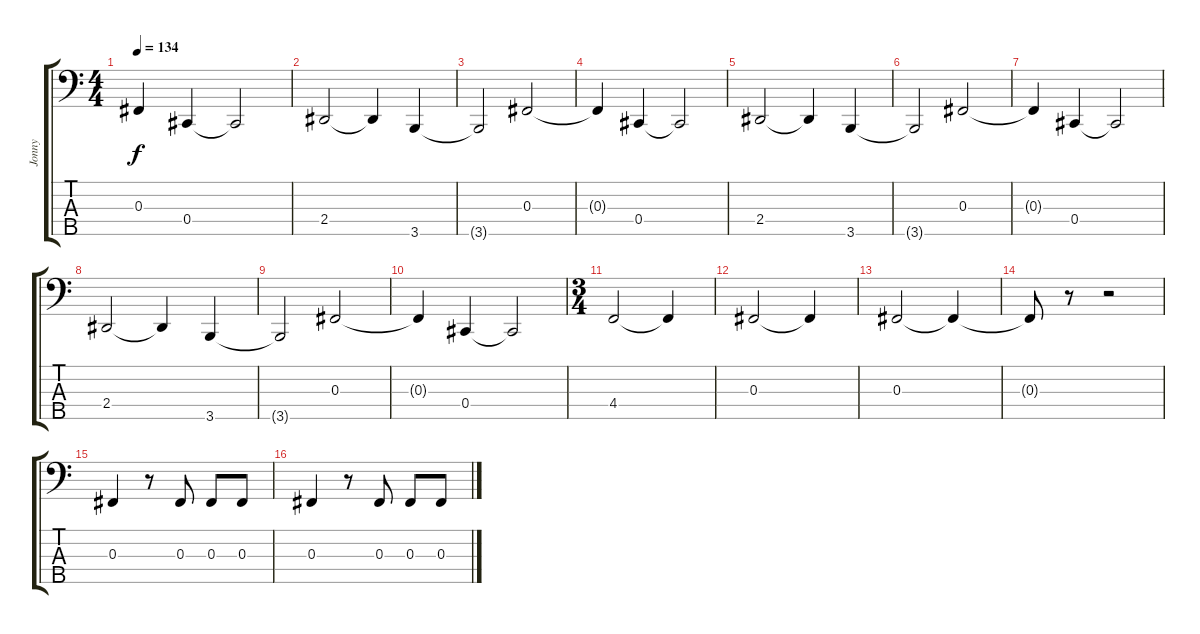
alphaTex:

\track ("Jonny" "Jonny") {instrument electricbasspick}
\staff {score tabs}
\tuning (E2 B1 Gb1 Db1 Ab0) {hide}
\ts (4 4)
\tempo 134
\clef f4
\ks c
0.3{t}.4{dy f} 0.4.4 0.4{t}.2 |
2.4.2 2.4{t}.4 3.5.4 |
3.5{t}.2 0.3.2 |
0.3{t}.4 0.4.4 0.4{t}.2 |
2.4.2 2.4{t}.4 3.5.4 |
3.5{t}.2 0.3.2 |
0.3{t}.4 0.4.4 0.4{t}.2 |
2.4.2 2.4{t}.4 3.5.4 |
3.5{t}.2 0.3.2 |
0.3{t}.4 0.4.4 0.4{t}.2 |
\ts (3 4)
4.4.2 4.4{t}.4 |
0.3.2 0.3{t}.4 |
0.3.2 0.3{t}.4 |
0.3{t}.8 r.8 r.2 |
0.3.4 r.8 0.3.8 0.3.8 0.3.8 |
0.3.4 r.8 0.3.8 0.3.8 0.3.8
